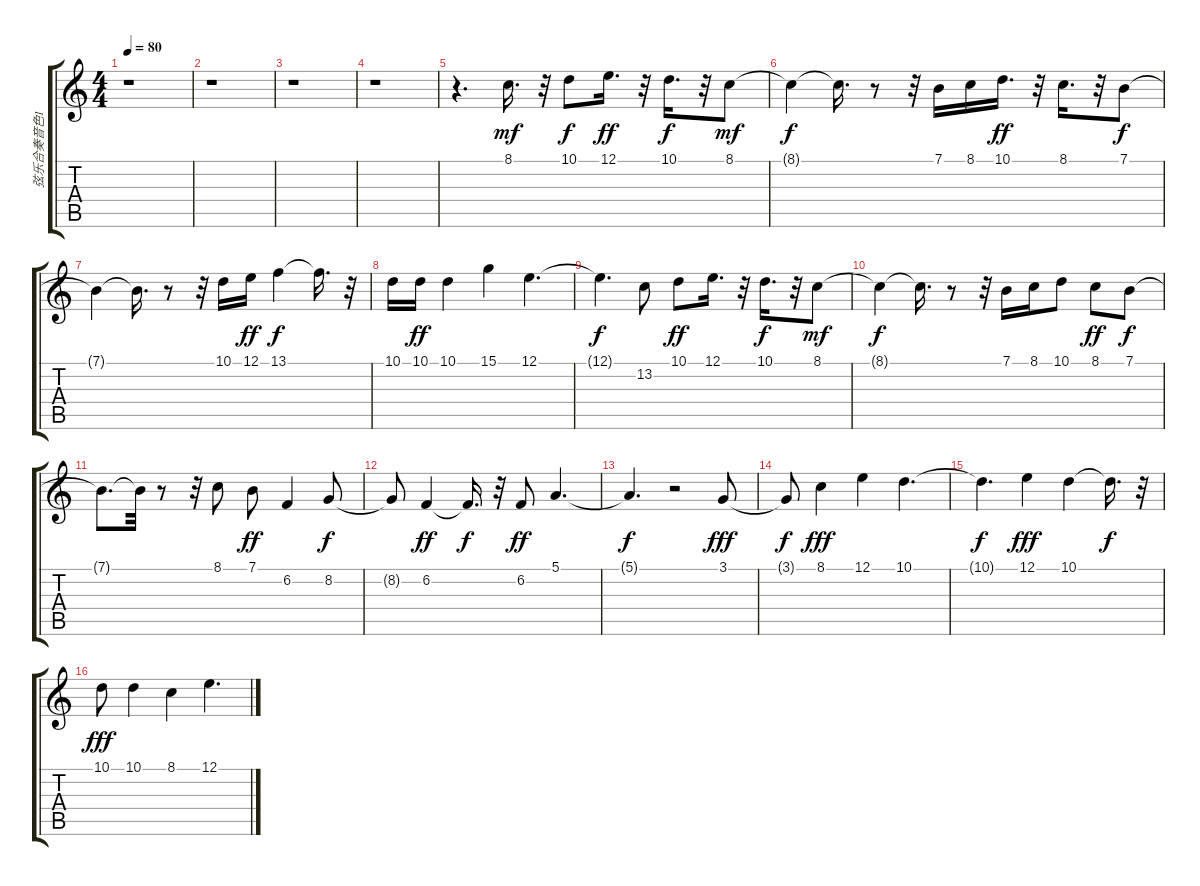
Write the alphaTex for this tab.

\track ("弦乐合奏音色1" "弦乐合奏音色1") {instrument stringensemble1}
\staff {score tabs}
\tuning (E4 B3 G3 D3 A2 E2) {hide}
\ts (4 4)
\tempo 80
\clef g2
\ks c
r.1{dy f} |
r.1 |
r.1 |
r.1 |
r.4{d} 8.1.16{d dy mf} r.32 10.1.8{dy f} 12.1.16{d dy ff} r.32 10.1.16{d dy f} r.32 8.1.8{dy mf} |
8.1{t}.4{dy f} 8.1{t}.16{d} r.8 r.32 7.1.16 8.1.16 10.1.16{d dy ff} r.32 8.1.16{d} r.32 7.1.8{dy f} |
7.1{t}.4 7.1{t}.16{d} r.8 r.32 10.1.16 12.1.16{dy ff} 13.1.4{dy f} 13.1{t}.16{d} r.32 |
10.1.16 10.1.16{dy ff} 10.1.4 15.1.4 12.1.4{d} |
12.1{t}.4{d dy f} 13.2.8 10.1.8{dy ff} 12.1.16{d} r.32 10.1.16{d dy f} r.32 8.1.8{dy mf} |
8.1{t}.4{dy f} 8.1{t}.16{d} r.8 r.32 7.1.16 8.1.16 10.1.8 8.1.8{dy ff} 7.1.8{dy f} |
7.1{t}.8{d} 7.1{t}.32 r.8 r.32 8.1.8 7.1.8{dy ff} 6.2.4 8.2.8{dy f} |
8.2{t}.8 6.2.4{dy ff} 6.2{t}.16{d dy f} r.32 6.2.8{dy ff} 5.1.4{d} |
5.1{t}.4{d dy f} r.2 3.1.8{dy fff} |
3.1{t}.8{dy f} 8.1.4{dy fff} 12.1.4 10.1.4{d} |
10.1{t}.4{d dy f} 12.1.4{dy fff} 10.1.4 10.1{t}.16{d dy f} r.32 |
10.1.8{dy fff} 10.1.4 8.1.4 12.1.4{d}
